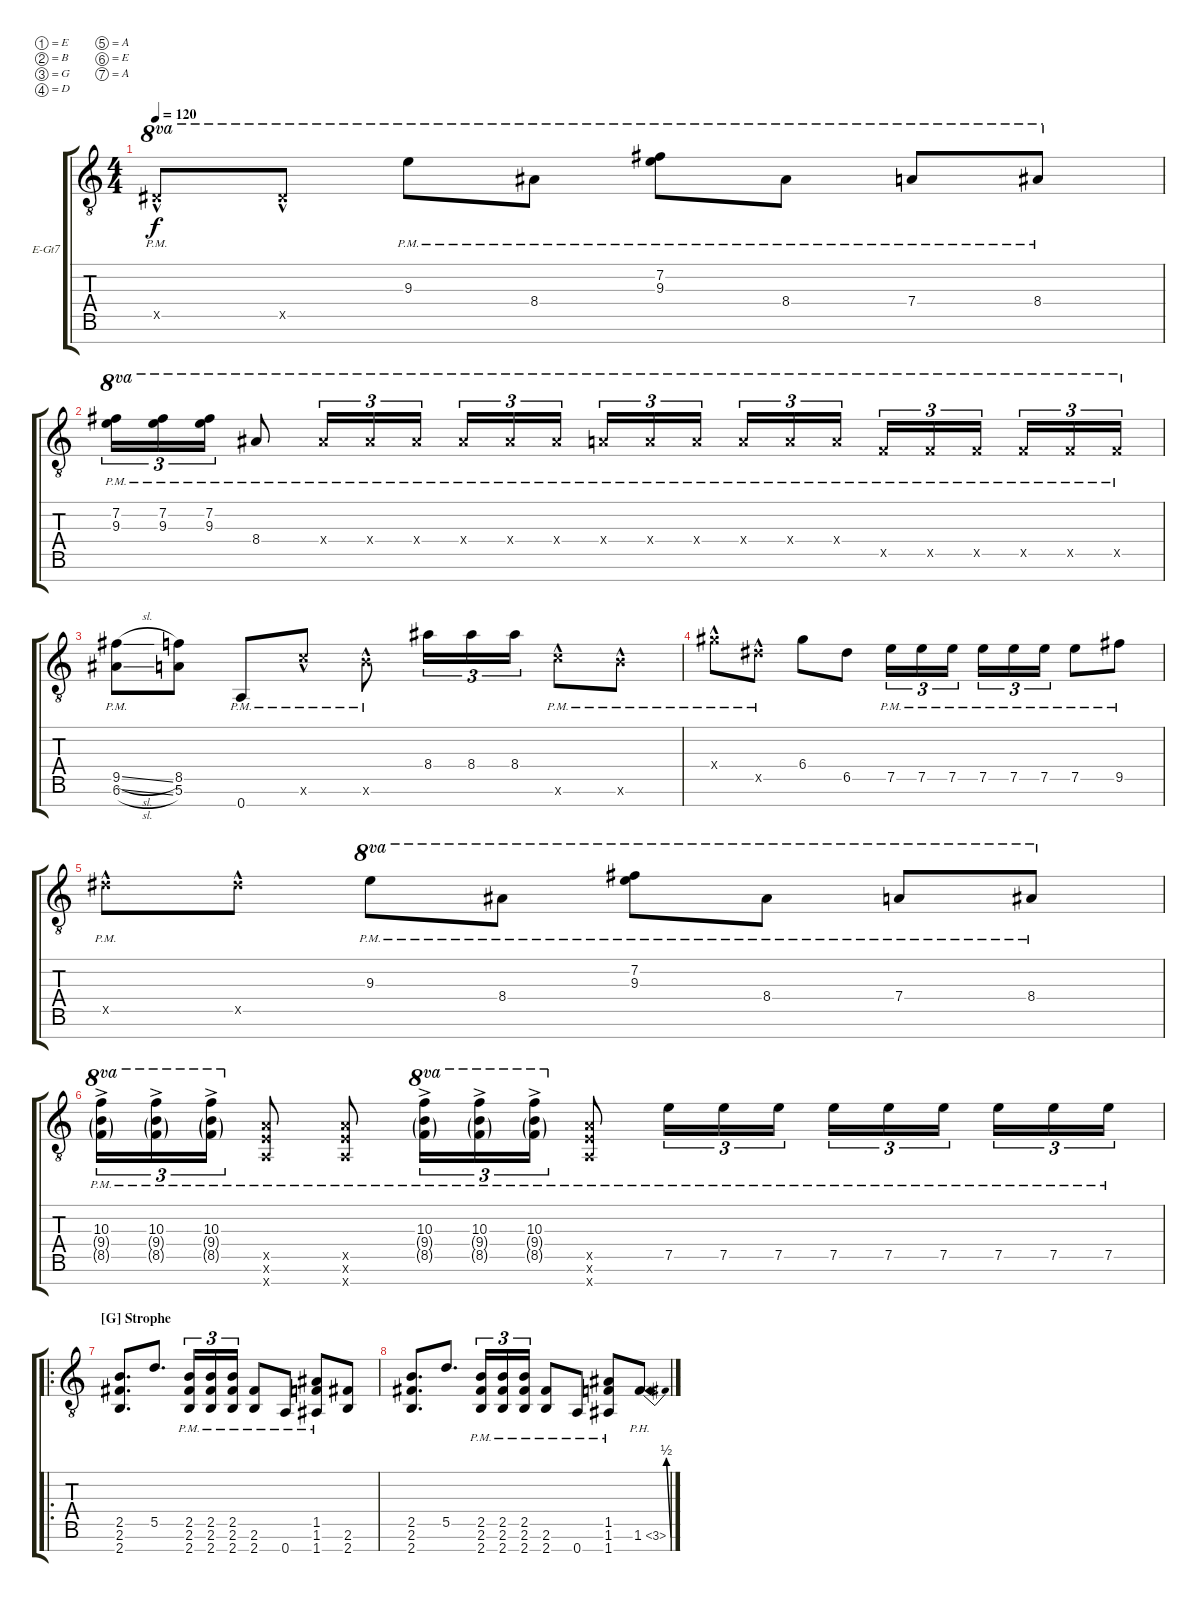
\defaultSystemsLayout 4
\bracketExtendMode groupsimilarinstruments
\firstSystemTrackNameOrientation horizontal
\otherSystemsTrackNameOrientation horizontal
\track ("Electric Guitar" "E-Gt7") {instrument distortionguitar}
\staff {score tabs}
\tuning (E4 B3 G3 D3 A2 E2 A1)
\ts (4 4)
\tempo 120
\clef g2
\ottava 8vb
\ks c
6.5{hac pm x}.8{ot 8va dy f} 6.5{hac x}.8{ot 8va} 9.3{pm}.8{ot 8va} 8.4{pm}.8{ot 8va} (9.3{pm} 7.2{pm}).8{ot 8va} 8.4{pm}.8{ot 8va} 7.4{pm}.8{ot 8va} 8.4{pm}.8{ot 8va} |
(9.3{pm} 7.2{pm}).16{tu (3 2) ot 8va} (7.2{pm} 9.3{pm}).16{tu (3 2) ot 8va} (7.2{pm} 9.3{pm}).16{tu (3 2) ot 8va} 8.4{pm}.8{ot 8va} 8.4{pm x}.16{tu (3 2) ot 8va} 8.4{pm x}.16{tu (3 2) ot 8va} 8.4{pm x}.16{tu (3 2) ot 8va} 8.4{pm x}.16{tu (3 2) ot 8va} 8.4{pm x}.16{tu (3 2) ot 8va} 8.4{pm x}.16{tu (3 2) ot 8va} 7.4{pm x}.16{tu (3 2) ot 8va} 7.4{pm x}.16{tu (3 2) ot 8va} 7.4{pm x}.16{tu (3 2) ot 8va} 7.4{pm x}.16{tu (3 2) ot 8va} 7.4{pm x}.16{tu (3 2) ot 8va} 7.4{pm x}.16{tu (3 2) ot 8va} 8.5{pm x}.16{tu (3 2) ot 8va} 8.5{pm x}.16{tu (3 2) ot 8va} 8.5{pm x}.16{tu (3 2) ot 8va} 8.5{pm x}.16{tu (3 2) ot 8va} 8.5{pm x}.16{tu (3 2) ot 8va} 8.5{pm x}.16{tu (3 2) ot 8va} |
(6.6{sl pm} 9.5{sl pm}).8 (8.5 5.6).8 0.7{pm}.8 8.6{hac pm x}.8 7.6{hac pm x}.8 8.4.16{tu (3 2)} 8.4.16{tu (3 2)} 8.4.16{tu (3 2)} 8.6{hac pm x}.8 7.6{hac pm x}.8 |
6.4{hac pm x}.8 6.5{hac pm x}.8 6.4.8 6.5.8 7.5{pm}.16{tu (3 2)} 7.5{pm}.16{tu (3 2)} 7.5{pm}.16{tu (3 2)} 7.5{pm}.16{tu (3 2)} 7.5{pm}.16{tu (3 2)} 7.5{pm}.16{tu (3 2)} 7.5{pm}.8 9.5{pm}.8 |
6.5{hac pm x}.8 6.5{hac x}.8 9.3{pm}.8{ot 8va} 8.4{pm}.8{ot 8va} (9.3{pm} 7.2{pm}).8{ot 8va} 8.4{pm}.8{ot 8va} 7.4{pm}.8{ot 8va} 8.4{pm}.8{ot 8va} |
(10.3{ac pm} 9.4{g pm} 8.5{g pm}).16{tu (3 2) ot 8va} (10.3{ac pm} 9.4{g pm} 8.5{g pm}).16{tu (3 2) ot 8va} (10.3{ac pm} 9.4{g pm} 8.5{g pm}).16{tu (3 2) ot 8va} (0.7{pm x} 0.6{pm x} 0.5{pm x}).8 (0.7{pm x} 0.6{pm x} 0.5{pm x}).8 (10.3{ac pm} 9.4{g pm} 8.5{g pm}).16{tu (3 2) ot 8va} (10.3{ac pm} 9.4{g pm} 8.5{g pm}).16{tu (3 2) ot 8va} (10.3{ac pm} 9.4{g pm} 8.5{g pm}).16{tu (3 2) ot 8va} (0.7{pm x} 0.6{pm x} 0.5{pm x}).8 7.5{pm}.16{tu (3 2)} 7.5{pm}.16{tu (3 2)} 7.5{pm}.16{tu (3 2)} 7.5{pm}.16{tu (3 2)} 7.5{pm}.16{tu (3 2)} 7.5{pm}.16{tu (3 2)} 7.5{pm}.16{tu (3 2)} 7.5{pm}.16{tu (3 2)} 7.5{pm}.16{tu (3 2)} |
\ro
\section ("G" "Strophe")
(2.7 2.6 2.5).8{d} 5.5.8{d} (2.5{pm} 2.6{pm} 2.7{pm}).16{tu (3 2)} (2.7{pm} 2.6{pm} 2.5{pm}).16{tu (3 2)} (2.7{pm} 2.6{pm} 2.5{pm}).16{tu (3 2)} (2.7{pm} 2.6{pm}).8 0.7{pm}.8 (1.7{pm} 1.6{pm} 1.5{pm}).8 (2.7 2.6).8 |
(2.7 2.6 2.5).8{d} 5.5.8{d} (2.7{pm} 2.6{pm} 2.5{pm}).16{tu (3 2)} (2.7{pm} 2.6{pm} 2.5{pm}).16{tu (3 2)} (2.7{pm} 2.6{pm} 2.5{pm}).16{tu (3 2)} (2.7{pm} 2.6{pm}).8 0.7{pm}.8 (1.7{pm} 1.6{pm} 1.5{pm}).8 1.6{be (bend 0 0 33 2) ph 2}.8
